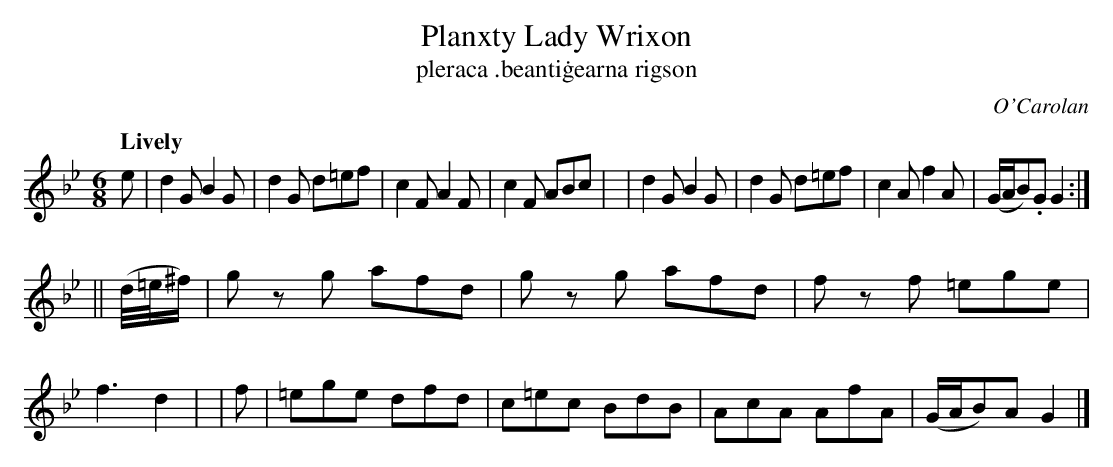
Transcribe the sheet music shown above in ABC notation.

X:1
T: Planxty Lady Wrixon
T: pleraca \.beanti\.gearna rigson
C: O'Carolan
Q: "Lively"
M: 6/8
L: 1/8
K: Gm
e \
| d2G B2G | d2G d=ef | c2F A2F | c2F ABc |\
| d2G B2G | d2G d=ef | c2A f2A | (G/A/B).G G2 :|
|| (d//=e//^f/) \
| gz g afd | gz g afd | fz f =ege | f3 d2 |\
| f | =ege dfd | c=ec BdB | AcA AfA | (G/A/B)A G2 |]
